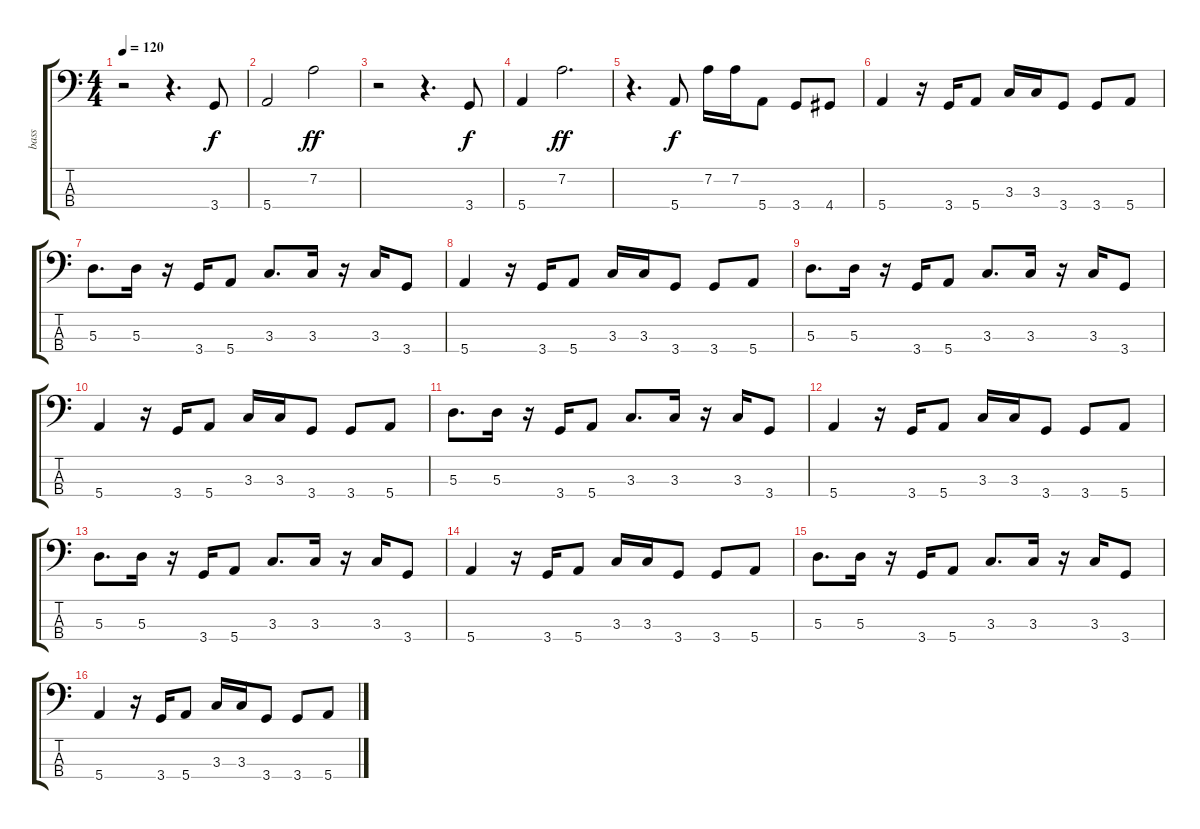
\track ("bass" "bass") {instrument electricbassfinger}
\staff {score tabs}
\tuning (G2 D2 A1 E1) {hide}
\ts (4 4)
\tempo 120
\clef f4
\ks c
r.2{dy f} r.4{d} 3.4.8 |
5.4.2 7.2.2{dy ff} |
r.2 r.4{d} 3.4.8{dy f} |
5.4.4 7.2.2{d dy ff} |
r.4{d} 5.4.8{dy f} 7.2.16 7.2.16 5.4.8 3.4.8 4.4.8 |
5.4.4 r.16 3.4.16 5.4.8 3.3.16 3.3.16 3.4.8 3.4.8 5.4.8 |
5.3.8{d} 5.3.16 r.16 3.4.16 5.4.8 3.3.8{d} 3.3.16 r.16 3.3.16 3.4.8 |
5.4.4 r.16 3.4.16 5.4.8 3.3.16 3.3.16 3.4.8 3.4.8 5.4.8 |
5.3.8{d} 5.3.16 r.16 3.4.16 5.4.8 3.3.8{d} 3.3.16 r.16 3.3.16 3.4.8 |
5.4.4 r.16 3.4.16 5.4.8 3.3.16 3.3.16 3.4.8 3.4.8 5.4.8 |
5.3.8{d} 5.3.16 r.16 3.4.16 5.4.8 3.3.8{d} 3.3.16 r.16 3.3.16 3.4.8 |
5.4.4 r.16 3.4.16 5.4.8 3.3.16 3.3.16 3.4.8 3.4.8 5.4.8 |
5.3.8{d} 5.3.16 r.16 3.4.16 5.4.8 3.3.8{d} 3.3.16 r.16 3.3.16 3.4.8 |
5.4.4 r.16 3.4.16 5.4.8 3.3.16 3.3.16 3.4.8 3.4.8 5.4.8 |
5.3.8{d} 5.3.16 r.16 3.4.16 5.4.8 3.3.8{d} 3.3.16 r.16 3.3.16 3.4.8 |
5.4.4 r.16 3.4.16 5.4.8 3.3.16 3.3.16 3.4.8 3.4.8 5.4.8
